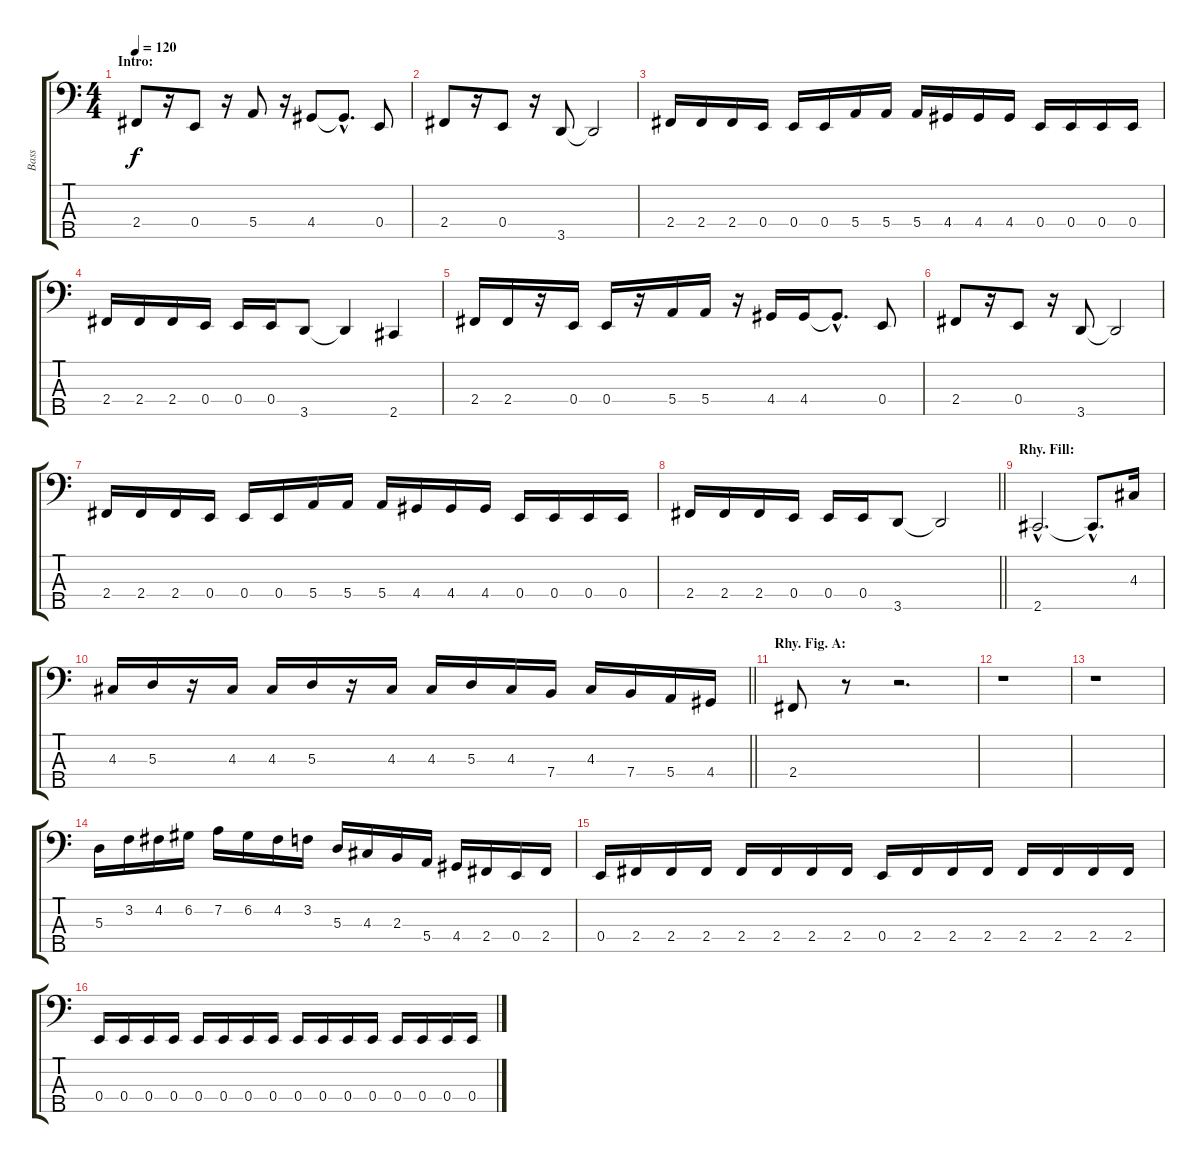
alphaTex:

\track ("Bass" "Bass") {instrument electricbasspick}
\staff {score tabs}
\tuning (G2 D2 A1 E1 B0) {hide}
\ts (4 4)
\section ("" "Intro:")
\tempo 120
\clef f4
\ks c
2.4.8{dy f instrument electricbasspick} r.16 0.4.8 r.16 5.4.8 r.16 4.4.8 4.4{hac t}.8{d} 0.4.8 |
2.4.8 r.16 0.4.8 r.16 3.5.8 3.5{t}.2 |
2.4.16 2.4.16 2.4.16 0.4.16 0.4.16 0.4.16 5.4.16 5.4.16 5.4.16 4.4.16 4.4.16 4.4.16 0.4.16 0.4.16 0.4.16 0.4.16 |
2.4.16 2.4.16 2.4.16 0.4.16 0.4.16 0.4.16 3.5.8 3.5{t}.4 2.5.4 |
2.4.16 2.4.16 r.16 0.4.16 0.4.16 r.16 5.4.16 5.4.16 r.16 4.4.16 4.4.16 4.4{hac t}.8{d} 0.4.8 |
2.4.8 r.16 0.4.8 r.16 3.5.8 3.5{t}.2 |
2.4.16 2.4.16 2.4.16 0.4.16 0.4.16 0.4.16 5.4.16 5.4.16 5.4.16 4.4.16 4.4.16 4.4.16 0.4.16 0.4.16 0.4.16 0.4.16 |
\barLineRight lightlight
2.4.16 2.4.16 2.4.16 0.4.16 0.4.16 0.4.16 3.5.8 3.5{t}.2 |
\section ("" "Rhy. Fill:")
2.5{hac}.2{d} 2.5{hac t}.8{d} 4.3.16 |
\barLineRight lightlight
4.3.16 5.3.16 r.16 4.3.16 4.3.16 5.3.16 r.16 4.3.16 4.3.16 5.3.16 4.3.16 7.4.16 4.3.16 7.4.16 5.4.16 4.4.16 |
\section ("" "Rhy. Fig. A:")
2.4.8 r.8 r.2{d} |
r.1 |
r.1 |
5.3.16 3.2.16 4.2.16 6.2.16 7.2.16 6.2.16 4.2.16 3.2.16 5.3.16 4.3.16 2.3.16 5.4.16 4.4.16 2.4.16 0.4.16 2.4.16 |
0.4.16 2.4.16 2.4.16 2.4.16 2.4.16 2.4.16 2.4.16 2.4.16 0.4.16 2.4.16 2.4.16 2.4.16 2.4.16 2.4.16 2.4.16 2.4.16 |
0.4.16 0.4.16 0.4.16 0.4.16 0.4.16 0.4.16 0.4.16 0.4.16 0.4.16 0.4.16 0.4.16 0.4.16 0.4.16 0.4.16 0.4.16 0.4.16
